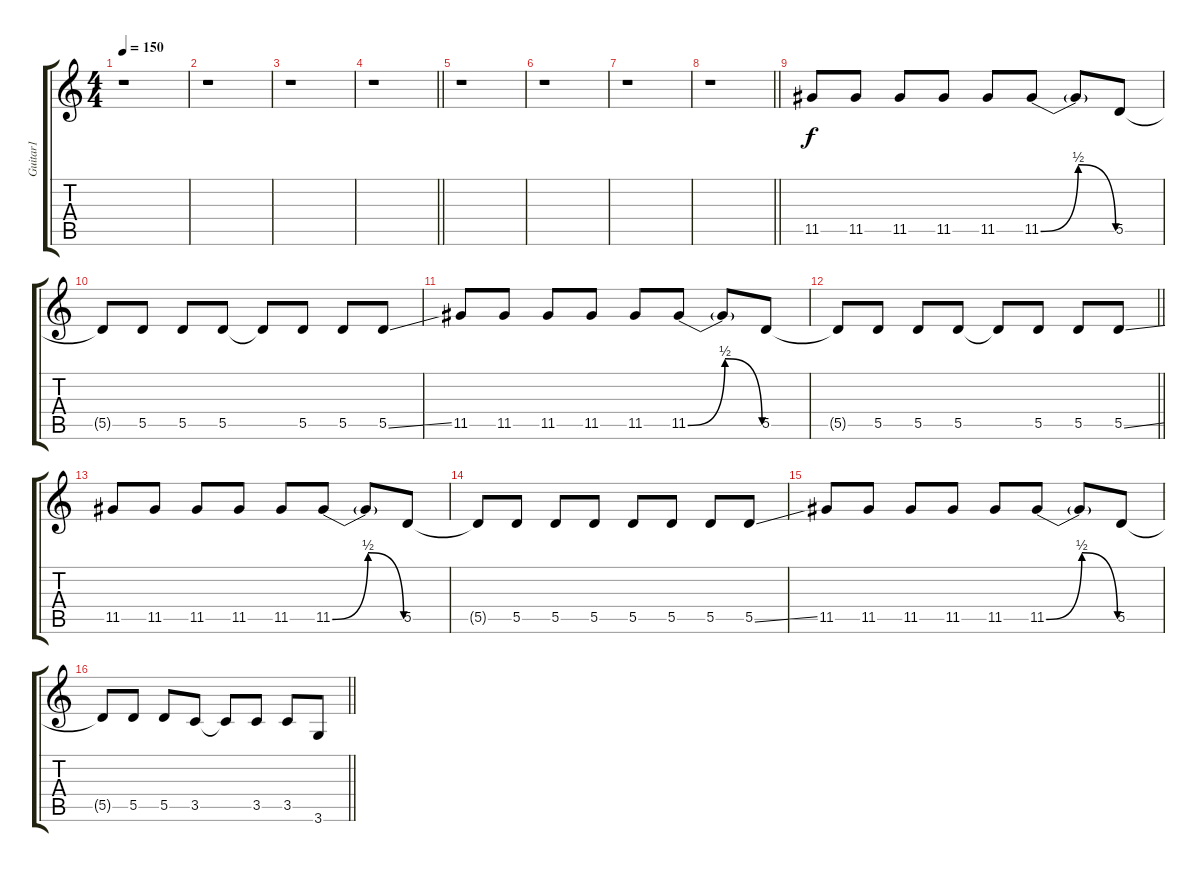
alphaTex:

\track ("Guitar1" "Guitar1") {instrument distortionguitar}
\staff {score tabs}
\tuning (E4 B3 G3 D3 A2 E2) {hide}
\ts (4 4)
\tempo 150
\clef g2
\ks c
r.1{dy f} |
r.1 |
r.1 |
\barLineRight lightlight
r.1 |
r.1 |
r.1 |
r.1 |
\barLineRight lightlight
r.1 |
11.5.8{instrument distortionguitar} 11.5.8 11.5.8 11.5.8 11.5.8 11.5{be (bendrelease 0 0 15 2 45 2 60 0)}.8 11.5{t}.8 5.5.8 |
5.5{t}.8 5.5.8 5.5.8 5.5.8 5.5{t}.8 5.5.8 5.5.8 5.5{ss}.8 |
11.5.8 11.5.8 11.5.8 11.5.8 11.5.8 11.5{be (bendrelease 0 0 15 2 45 2 60 0)}.8 11.5{t}.8 5.5.8 |
\barLineRight lightlight
5.5{t}.8 5.5.8 5.5.8 5.5.8 5.5{t}.8 5.5.8 5.5.8 5.5{ss}.8 |
11.5.8 11.5.8 11.5.8 11.5.8 11.5.8 11.5{be (bendrelease 0 0 15 2 45 2 60 0)}.8 11.5{t}.8 5.5.8 |
5.5{t}.8 5.5.8 5.5.8 5.5.8 5.5.8 5.5.8 5.5.8 5.5{ss}.8 |
11.5.8 11.5.8 11.5.8 11.5.8 11.5.8 11.5{be (bendrelease 0 0 15 2 45 2 60 0)}.8 11.5{t}.8 5.5.8 |
\barLineRight lightlight
5.5{t}.8 5.5.8 5.5.8 3.5.8 3.5{t}.8 3.5.8 3.5.8 3.6.8
